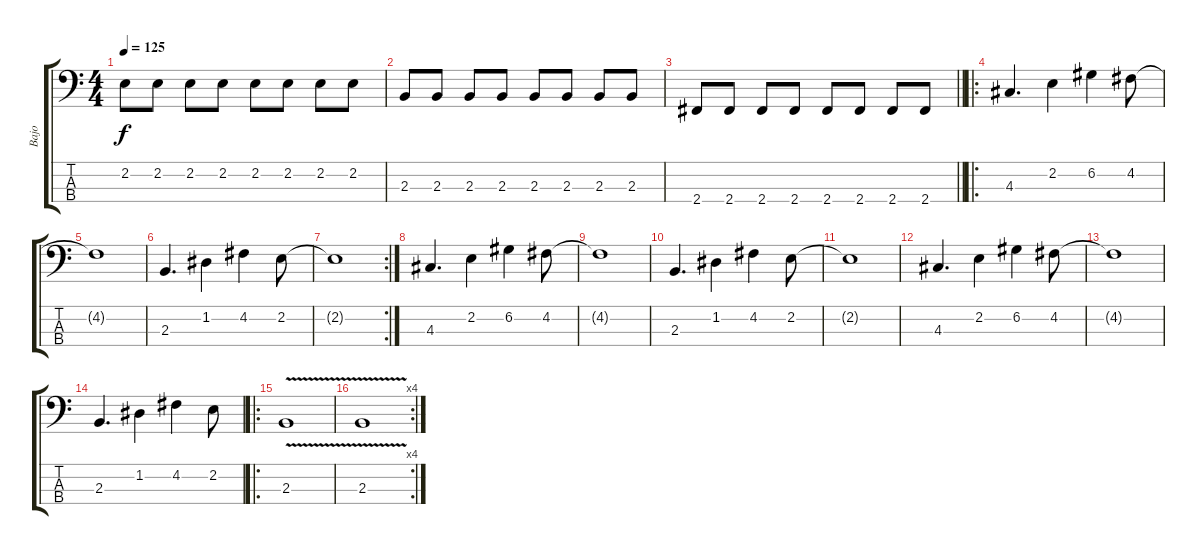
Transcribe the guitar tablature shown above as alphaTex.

\track ("Bajo" "Bajo") {instrument electricbassfinger}
\staff {score tabs}
\tuning (G2 D2 A1 E1) {hide}
\ts (4 4)
\tempo 125
\clef f4
\ks c
2.2.8{dy f} 2.2.8 2.2.8 2.2.8 2.2.8 2.2.8 2.2.8 2.2.8 |
2.3.8 2.3.8 2.3.8 2.3.8 2.3.8 2.3.8 2.3.8 2.3.8 |
\barLineRight lightlight
2.4.8 2.4.8 2.4.8 2.4.8 2.4.8 2.4.8 2.4.8 2.4.8 |
\ro
4.3.4{d} 2.2.4 6.2.4 4.2.8 |
4.2{t}.1 |
2.3.4{d} 1.2.4 4.2.4 2.2.8 |
\rc 2
2.2{t}.1 |
4.3.4{d} 2.2.4 6.2.4 4.2.8 |
4.2{t}.1 |
2.3.4{d} 1.2.4 4.2.4 2.2.8 |
2.2{t}.1 |
4.3.4{d} 2.2.4 6.2.4 4.2.8 |
4.2{t}.1 |
2.3.4{d} 1.2.4 4.2.4 2.2.8 |
\ro
2.3{v}.1 |
\rc 4
2.3{v}.1
